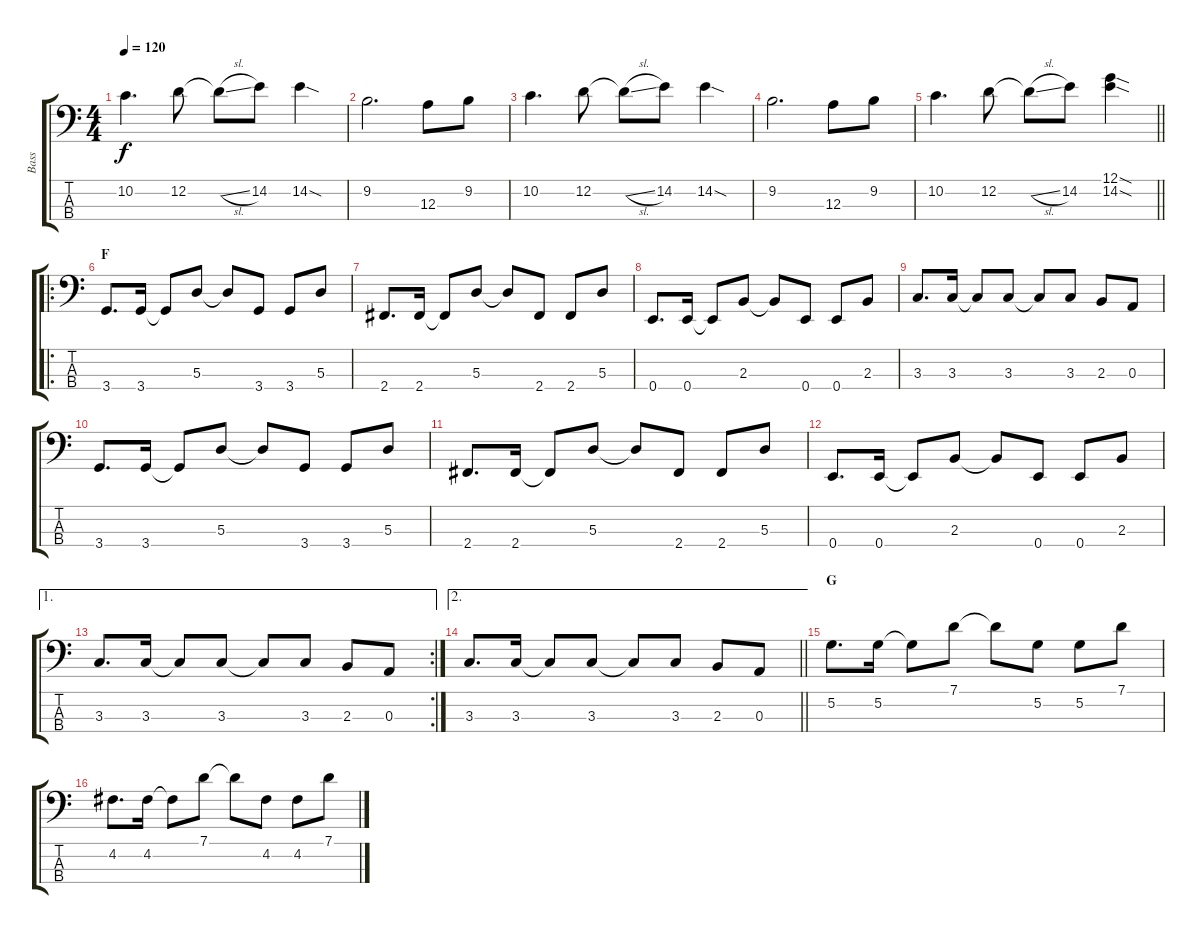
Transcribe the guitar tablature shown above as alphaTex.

\track ("Bass" "Bass") {instrument electricbassfinger}
\staff {score tabs}
\tuning (G2 D2 A1 E1) {hide}
\ts (4 4)
\tempo 120
\clef f4
\ks c
10.2.4{d dy f} 12.2.8 12.2{sl t}.8 14.2.8 14.2{sod}.4 |
9.2.2{d} 12.3.8 9.2.8 |
10.2.4{d} 12.2.8 12.2{sl t}.8 14.2.8 14.2{sod}.4 |
9.2.2{d} 12.3.8 9.2.8 |
\barLineRight lightlight
10.2.4{d} 12.2.8 12.2{sl t}.8 14.2.8 (12.1{sod} 14.2{sod}).4 |
\ro
\section ("" "F")
3.4.8{d} 3.4.16 3.4{t}.8 5.3.8 5.3{t}.8 3.4.8 3.4.8 5.3.8 |
2.4.8{d} 2.4.16 2.4{t}.8 5.3.8 5.3{t}.8 2.4.8 2.4.8 5.3.8 |
0.4.8{d} 0.4.16 0.4{t}.8 2.3.8 2.3{t}.8 0.4.8 0.4.8 2.3.8 |
3.3.8{d} 3.3.16 3.3{t}.8 3.3.8 3.3{t}.8 3.3.8 2.3.8 0.3.8 |
3.4.8{d} 3.4.16 3.4{t}.8 5.3.8 5.3{t}.8 3.4.8 3.4.8 5.3.8 |
2.4.8{d} 2.4.16 2.4{t}.8 5.3.8 5.3{t}.8 2.4.8 2.4.8 5.3.8 |
0.4.8{d} 0.4.16 0.4{t}.8 2.3.8 2.3{t}.8 0.4.8 0.4.8 2.3.8 |
\ae 1
\rc 2
3.3.8{d} 3.3.16 3.3{t}.8 3.3.8 3.3{t}.8 3.3.8 2.3.8 0.3.8 |
\ae 2
\barLineRight lightlight
3.3.8{d} 3.3.16 3.3{t}.8 3.3.8 3.3{t}.8 3.3.8 2.3.8 0.3.8 |
\section ("" "G")
5.2.8{d} 5.2.16 5.2{t}.8 7.1.8 7.1{t}.8 5.2.8 5.2.8 7.1.8 |
4.2.8{d} 4.2.16 4.2{t}.8 7.1.8 7.1{t}.8 4.2.8 4.2.8 7.1.8
